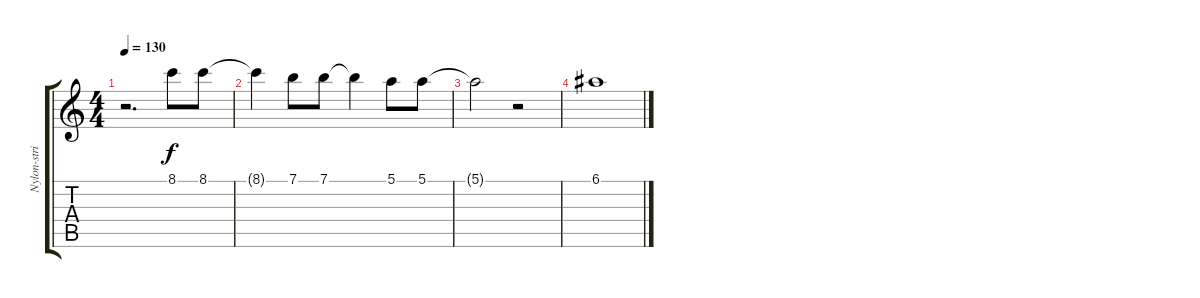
\track ("Nylon-string Guitar" "Nylon-stri") {instrument acousticguitarnylon}
\staff {score tabs}
\tuning (E4 B3 G3 D3 A2 E2) {hide}
\ts (4 4)
\tempo 130
\clef g2
\ks c
r.2{d dy f} 8.1.8 8.1.8 |
8.1{t}.4 7.1.8 7.1.8 7.1{t}.4 5.1.8 5.1.8 |
5.1{t}.2 r.2 |
6.1.1
